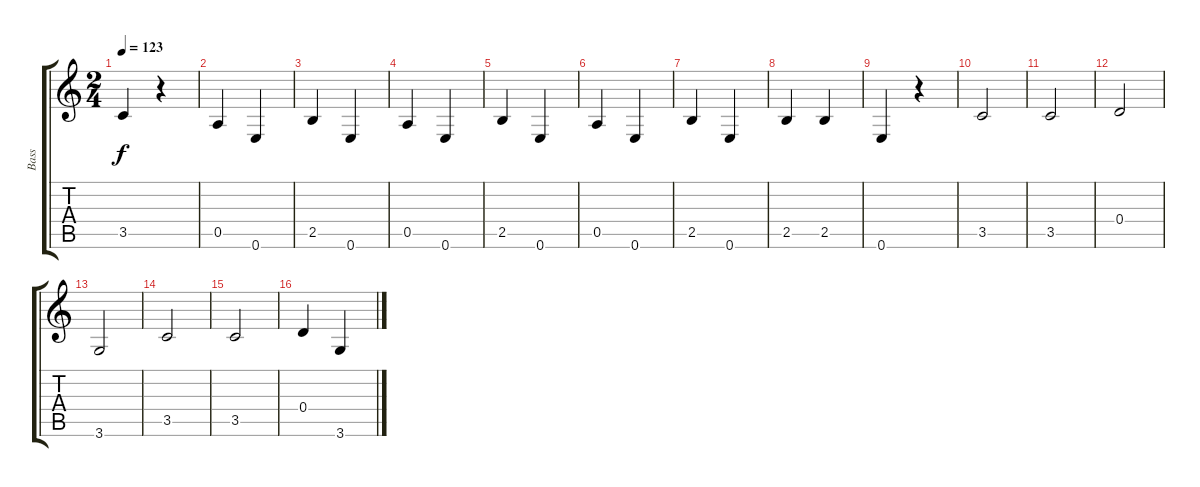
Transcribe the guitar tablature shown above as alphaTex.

\track ("Bass" "Bass") {instrument acousticbass}
\staff {score tabs}
\tuning (E4 B3 G3 D3 A2 E2) {hide}
\ts (2 4)
\tempo 123
\clef g2
\ks c
3.5.4{dy f} r.4 |
0.5.4 0.6.4 |
2.5.4 0.6.4 |
0.5.4 0.6.4 |
2.5.4 0.6.4 |
0.5.4 0.6.4 |
2.5.4 0.6.4 |
2.5.4 2.5.4 |
0.6.4 r.4 |
3.5.2 |
3.5.2 |
0.4.2 |
3.6.2 |
3.5.2 |
3.5.2 |
0.4.4 3.6.4
